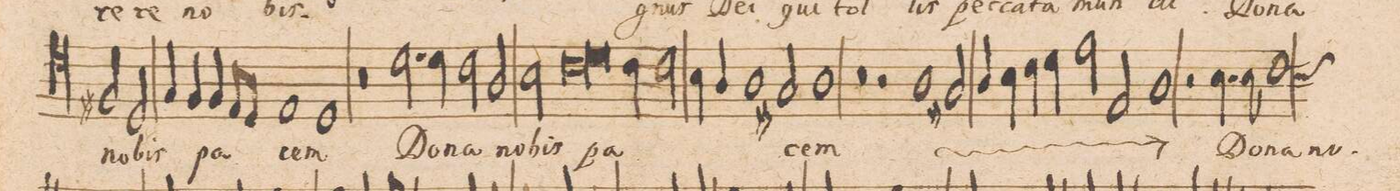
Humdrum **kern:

**kern	**text
*I"ALTVS.	*
*clefC4	*
*k[]	*
*met(c|)	*
*M2/1	*
2F#X/	no-
2D/	-bis
4G/	.
4Fny/	.
4F/	pa-
8E/L	.
8D/J	.
=51-	=51-
1E/	.
1D/	-cem
=52-	=52-
0r	.
=53-	=53-
2.d\	Do-
4d\	-na
2c\	.
2A/	no-
=54-	=54-
2B\	-bis
*lig	*
1c\	pa-
*col	*
2.d\	.
*Xlig	*
=55-	=55-
4c\	.
*Xcol	*
2c\	.
4B\	.
4A/	.
1A\	.
=56-	=56-
2G#X/	.
1A\	-cem
=57-	=57-
0r	.
=58-	=58-
2r	.
*	*ij
1A\	Do-
2G#X/	-na
=59-	=59-
4A/	no-
4B\	.
4c\	.
4d\	.
2e\	-bis
2E/	pa-
=60-	=60-
1A\	-cem
2r	.
*	*Xij
4.B\	Do-
8B\	-na
=61-	=61-
*custos:B	*
1c\	no-
*-	*-
